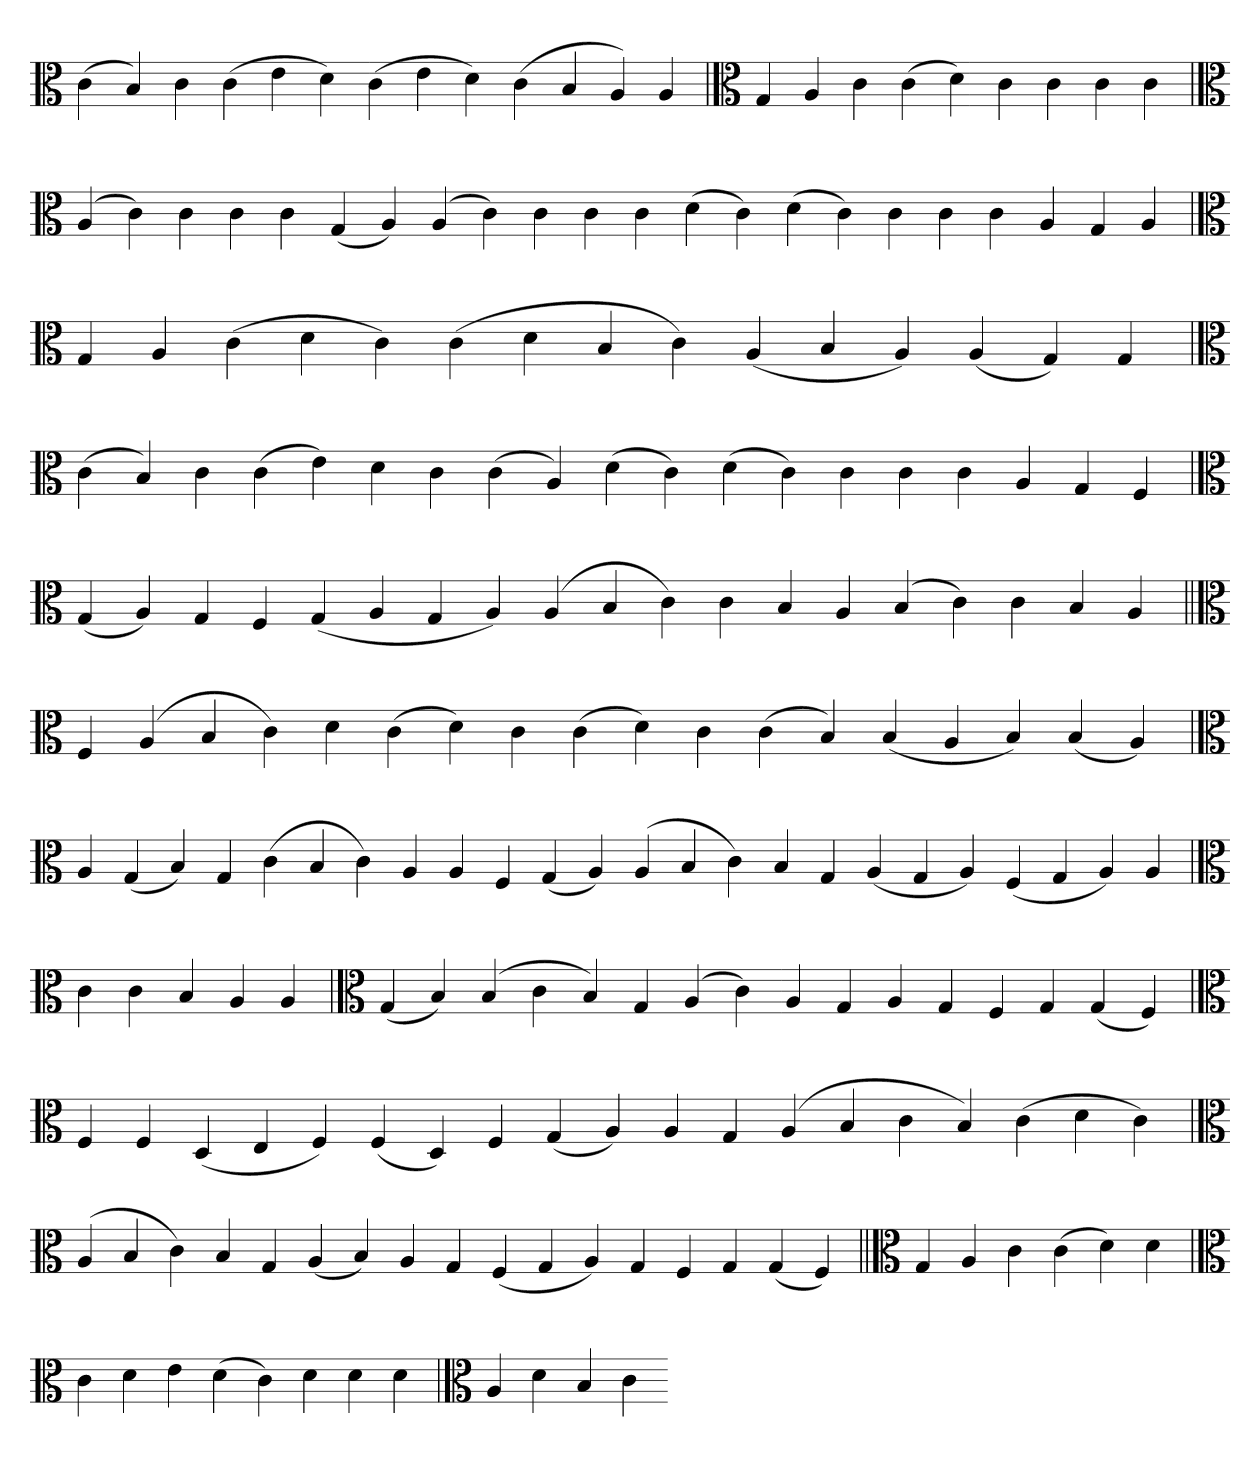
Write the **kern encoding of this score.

**kern
*part1
*staff1
*clefC3
=
(4c
4B)
4c
(4c
4e
4d)
(4c
4e
4d)
(4c
4B
4A)
4A
=
*clefC3
4G
4A
4c
(4c
4d)
4c
4c
4c
4c
=`
*clefC3
(4A
4c)
4c
4c
4c
(4G
4A)
(4A
4c)
4c
4c
4c
(4d
4c)
(4d
4c)
4c
4c
4c
4A
4G
4A
=`
*clefC3
4G
4A
(4c
4d
4c)
(4c
4d
4B
4c)
(4A
4B
4A)
(4A
4G)
4G
='
*clefC3
(4c
4B)
4c
(4c
4e)
4d
4c
(4c
4A)
(4d
4c)
(4d
4c)
4c
4c
4c
4A
4G
4F
=`
*clefC3
(4G
4A)
4G
4F
(4G
4A
4G
4A)
(4A
4B
4c)
4c
4B
4A
(4B
4c)
4c
4B
4A
=||
*clefC3
4F
(4A
4B
4c)
4d
(4c
4d)
4c
(4c
4d)
4c
(4c
4B)
(4B
4A
4B)
(4B
4A)
='
*clefC3
4A
(4G
4B)
4G
(4c
4B
4c)
4A
4A
4F
(4G
4A)
(4A
4B
4c)
4B
4G
(4A
4G
4A)
(4F
4G
4A)
4A
='
*clefC3
4c
4c
4B
4A
4A
=`
*clefC3
(4G
4B)
(4B
4c
4B)
4G
(4A
4c)
4A
4G
4A
4G
4F
4G
(4G
4F)
=
*clefC3
4F
4F
(4D
4E
4F)
(4F
4D)
4F
(4G
4A)
4A
4G
(4A
4B
4c
4B)
(4c
4d
4c)
='
*clefC3
(4A
4B
4c)
4B
4G
(4A
4B)
4A
4G
(4F
4G
4A)
4G
4F
4G
(4G
4F)
=||
*clefC3
4G
4A
4c
(4c
4d)
4d
=`
*clefC3
4c
4d
4e
(4d
4c)
4d
4d
4d
='
*clefC3
4A
4d
4B
4c
=-
*-
